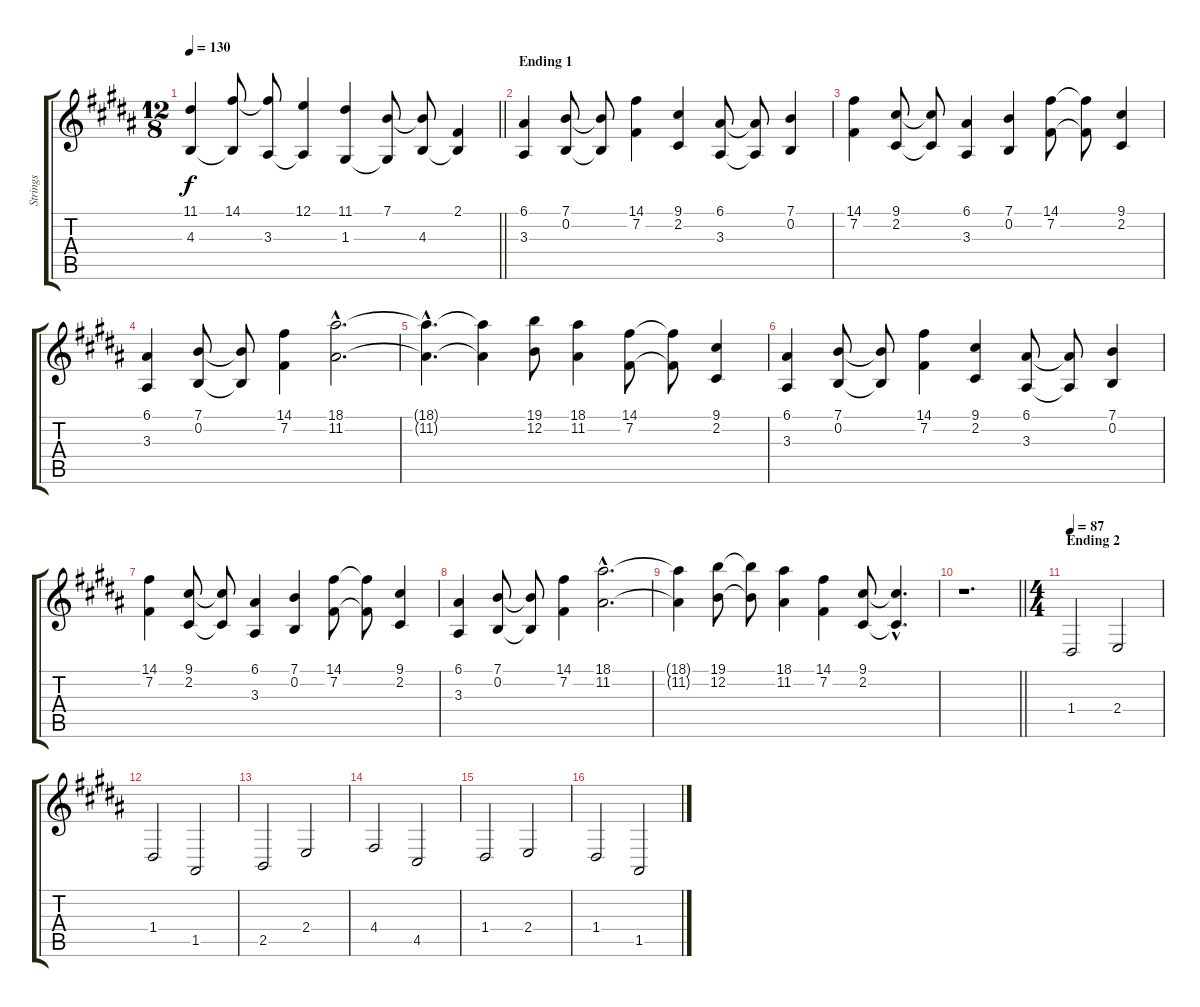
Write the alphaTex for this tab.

\track ("Strings" "Strings") {instrument stringensemble1}
\staff {score tabs}
\tuning (E4 B3 G3 D3 A2 E2) {hide}
\ts (12 8)
\tempo 130
\clef g2
\barLineRight lightlight
\ks b
(11.1{t} 4.3{t}).4{dy f} (14.1 4.3{t}).8 (14.1{t} 3.3).8 (12.1 3.3{t}).4 (11.1 1.3).4 (7.1 1.3{t}).8 (7.1{t} 4.3).8 (2.1 4.3{t}).4 |
\section ("" "Ending 1")
(6.1 3.3).4 (7.1 0.2).8 (7.1{t} 0.2{t}).8 (14.1 7.2).4 (9.1 2.2).4 (6.1 3.3).8 (6.1{t} 3.3{t}).8 (7.1 0.2).4 |
(14.1 7.2).4 (9.1 2.2).8 (9.1{t} 2.2{t}).8 (6.1 3.3).4 (7.1 0.2).4 (14.1 7.2).8 (14.1{t} 7.2{t}).8 (9.1 2.2).4 |
(6.1 3.3).4 (7.1 0.2).8 (7.1{t} 0.2{t}).8 (14.1 7.2).4 (18.1{hac} 11.2{hac}).2{d} |
(18.1{hac t} 11.2{hac t}).4{d} (18.1{t} 11.2{t}).4 (19.1 12.2).8 (18.1 11.2).4 (14.1 7.2).8 (14.1{t} 7.2{t}).8 (9.1 2.2).4 |
(6.1 3.3).4 (7.1 0.2).8 (7.1{t} 0.2{t}).8 (14.1 7.2).4 (9.1 2.2).4 (6.1 3.3).8 (6.1{t} 3.3{t}).8 (7.1 0.2).4 |
(14.1 7.2).4 (9.1 2.2).8 (9.1{t} 2.2{t}).8 (6.1 3.3).4 (7.1 0.2).4 (14.1 7.2).8 (14.1{t} 7.2{t}).8 (9.1 2.2).4 |
(6.1 3.3).4 (7.1 0.2).8 (7.1{t} 0.2{t}).8 (14.1 7.2).4 (18.1{hac} 11.2{hac}).2{d} |
(18.1{t} 11.2{t}).4 (19.1 12.2).8 (19.1{t} 12.2{t}).8 (18.1 11.2).4 (14.1 7.2).4 (9.1 2.2).8 (9.1{hac t} 2.2{hac t}).4{d} |
\barLineRight lightlight
r.1{d} |
\ts (4 4)
\section ("" "Ending 2")
\tempo 87
1.4.2 2.4.2 |
1.4.2 1.5.2 |
2.5.2 2.4.2 |
4.4.2 4.5.2 |
1.4.2 2.4.2 |
1.4.2 1.5.2
